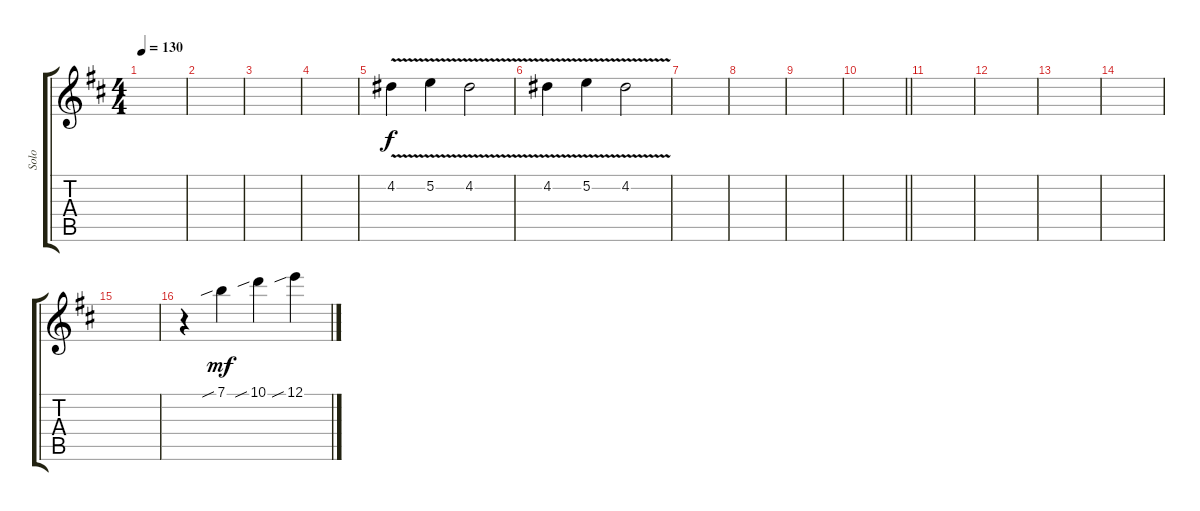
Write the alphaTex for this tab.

\track ("Solo" "Solo") {instrument distortionguitar}
\staff {score tabs}
\tuning (E4 B3 G3 D3 A2 E2) {hide}
\ts (4 4)
\tempo 130
\clef g2
\ks d
|
|
|
|
4.2{v}.4 5.2{v}.4 4.2{v}.2 |
4.2{v}.4 5.2{v}.4 4.2{v}.2 |
|
|
|
\barLineRight lightlight
|
|
|
|
|
|
r.4 7.1{sib}.4{dy mf} 10.1{sib}.4 12.1{sib}.4
